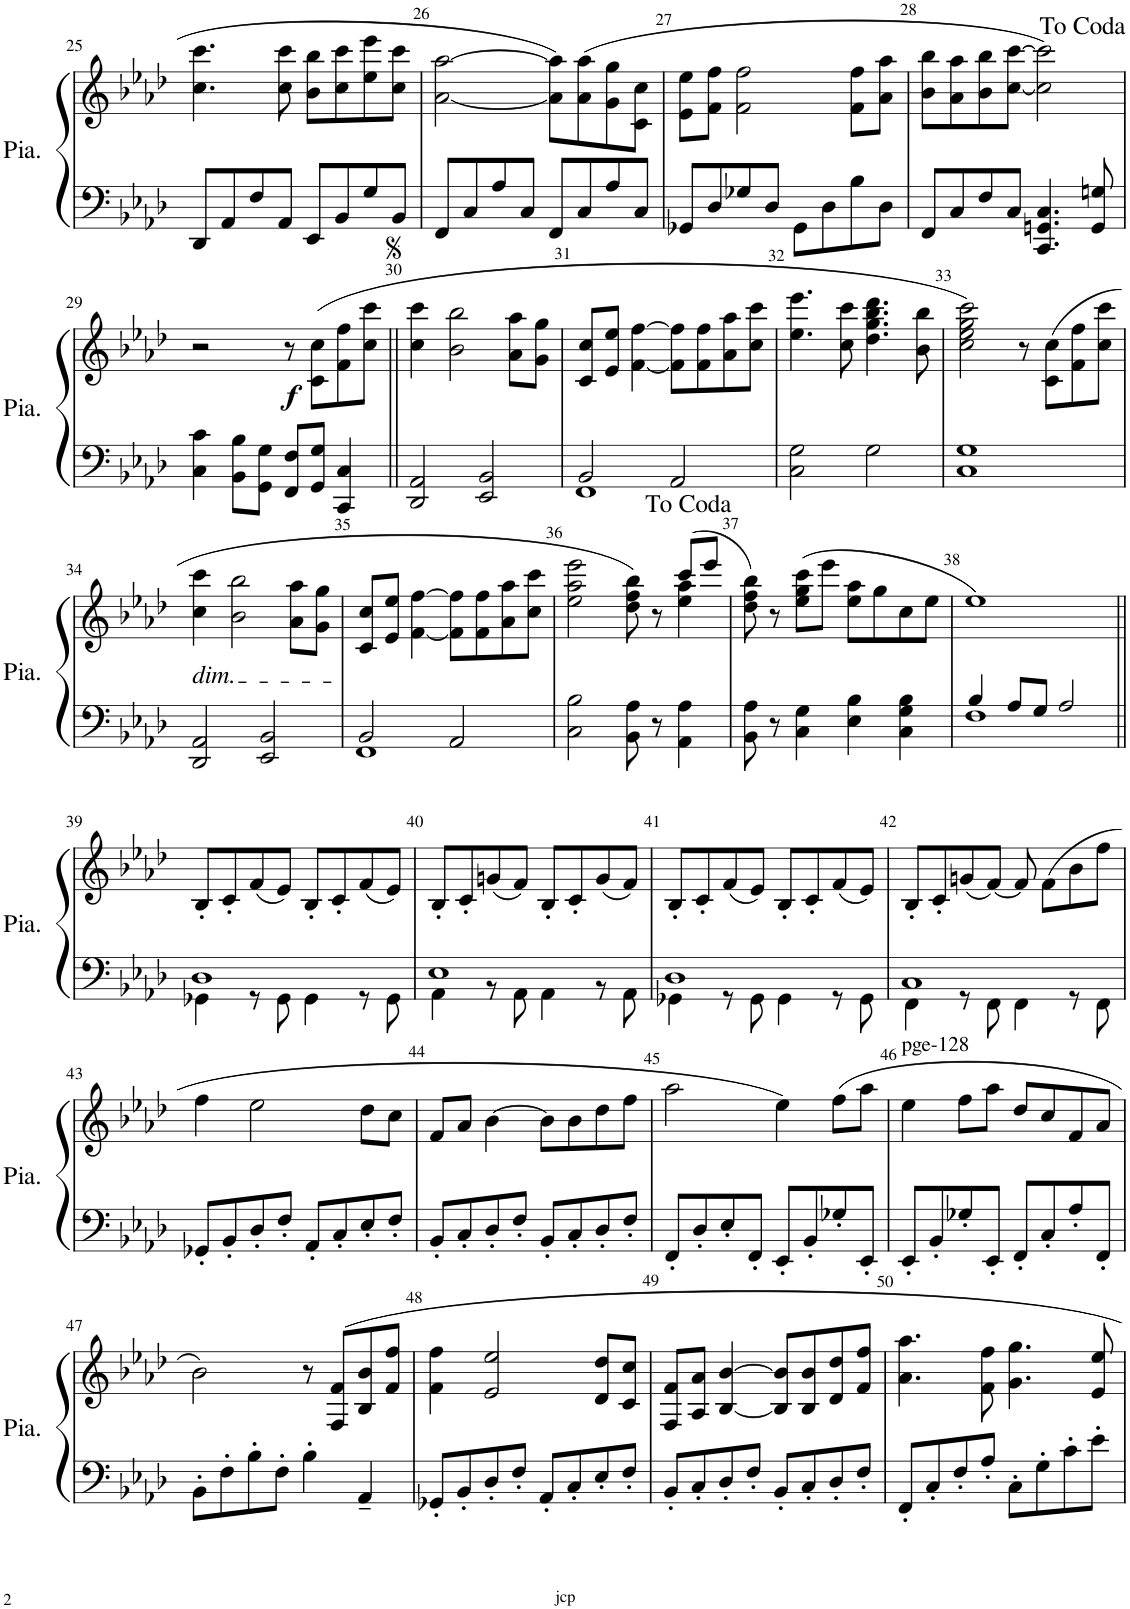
**kern	**kern	**dynam
*part1	*part1	*part1
*staff2	*staff1	*staff1/2
*I"Piano	*	*
*I'Pia.	*	*
!!LO:PB:g=z
*clefF4	*clefG2	*
*k[b-e-a-d-]	*k[b-e-a-d-]	*
*M4/4	*M4/4	*
*met(c)	*met(c)	*
=25	=25	=25
8DD-/L	4.cc\ 4.ccc\	.
8AA-/	.	.
8F/	.	.
8AA-/J	8cc\ 8ccc\	.
8EE-/L	8b-\ 8bb-\L	.
8BB-/	8cc\ 8ccc\	.
8G/	8ee-\ 8eee-\	.
8BB-/J	8cc\ 8ccc\J	.
=26	=26	=26
8FF/L	[2a-\ [2aa-\	.
8C/	.	.
8A-/	.	.
8C/J	.	.
8FF/L	8a-\] 8aa-\]L	.
8C/	(8a-\ 8aa-\	.
8A-/	8g\ 8gg\	.
8C/J	8c\ 8cc\J	.
=27	=27	=27
8GG-X/L	8e-\ 8ee-\L	.
8D-/	8f\ 8ff\J	.
8G-X/	2f\ 2ff\	.
8D-/J	.	.
8GG-\L	.	.
8D-\	.	.
8B-\	8f\ 8ff\L	.
8D-\J	8a-\ 8aa-\J	.
=28	=28	=28
8FF/L	8b-\ 8bb-\L	.
8C/	8a-\ 8aa-\	.
8F/	8b-\ 8bb-\	.
8C/J	[8cc\ [8ccc\J	.
4.CC/ 4.GGn/ 4.C/	2cc\] 2ccc\])	.
8GG/ 8Gn/	.	.
!!LO:LB:g=z
=29	=29	=29
4C\ 4c\	2r	.
8BB-\ 8B-\L	.	.
8GG\ 8G\J	.	.
!	!	!LO:DY:b
8FF/ 8F/L	8r	f
8GG/ 8G/J	(8c\ 8cc\L	.
4CC/ 4C/	8f\ 8ff\	.
.	8cc\ 8ccc\J	.
=30||	=30||	=30||
2DD-/ 2AA-/	4cc\ 4ccc\	.
.	2b-\ 2bb-\	.
2EE-/ 2BB-/	.	.
.	8a-\ 8aa-\L	.
.	8g\ 8gg\J	.
=31	=31	=31
*^	*	*
2BB-/	1FF	8c/ 8cc/L	.
.	.	8e-/ 8ee-/J	.
.	.	[4f\ [4ff\	.
2AA-/	.	8f\] 8ff\]L	.
.	.	8f\ 8ff\	.
.	.	8a-\ 8aa-\	.
.	.	8cc\ 8ccc\J	.
*v	*v	*	*
=32	=32	=32
2C\ 2G\	4.ee-\ 4.eee-\	.
.	8cc\ 8ccc\	.
2G\	4.dd-\ 4.gg\ 4.bb-\ 4.ddd-\	.
.	8b-\ 8bb-\	.
=33	=33	=33
1C 1G	2cc\ 2ee-\ 2gg\ 2ccc\)	.
.	8r	.
.	(8c\ 8cc\L	.
.	8f\ 8ff\	.
.	8cc\ 8ccc\J	.
!!LO:LB:g=z
=34	=34	=34
!	!LO:TX:b:i:t=dim.	!
2DD-/ 2AA-/	4cc\ 4ccc\	.
.	2b-\ 2bb-\	.
2EE-/ 2BB-/	.	.
.	8a-\ 8aa-\L	.
.	8g\ 8gg\J	.
=35	=35	=35
*^	*	*
2BB-/	1FF	8c/ 8cc/L	.
.	.	8e-/ 8ee-/J	.
.	.	[4f\ [4ff\	.
2AA-/	.	8f\] 8ff\]L	.
.	.	8f\ 8ff\	.
.	.	8a-\ 8aa-\	.
.	.	8cc\ 8ccc\J	.
*v	*v	*	*
=36	=36	=36
*	*^	*
2C\ 2B-\	2ee-\ 2aa-\ 2eee-\	2.ryy	.
8BB-\ 8A-\	8dd-\ 8ff\ 8bb-\)	.	.
8r	8r	.	.
4AA-\ 4A-\	(8ccc/L	4ee-\ 4aa-\	.
.	8eee-/J	.	.
*	*v	*v	*
=37	=37	=37
8BB-\ 8A-\	8dd-\ 8ff\ 8bb-\)	.
8r	8r	.
4C\ 4G\	(8ee-\ 8gg\ 8ccc\L	.
.	8eee-\J	.
4E-\ 4B-\	8ee-\ 8aa-\L	.
.	8gg\	.
4C\ 4G\ 4B-\	8cc\	.
.	8ee-\J	.
=38	=38	=38
*^	*	*
4B-/	1F	1ee-)	.
8A-/L	.	.	.
8G/J	.	.	.
2A-/	.	.	.
!!LO:LB:g=z
=39||	=39||	=39||	=39||
1D-	4GG-X\	8B-'/L	.
.	.	8c'/	.
.	8r	(8f/	.
.	8GG-\	8e-/J)	.
.	4GG-\	8B-'/L	.
.	.	8c'/	.
.	8r	(8f/	.
.	8GG-\	8e-/J)	.
=40	=40	=40	=40
1E-	4AA-\	8B-'/L	.
.	.	8c'/	.
.	8r	(8gn/	.
.	8AA-\	8f/J)	.
.	4AA-\	8B-'/L	.
.	.	8c'/	.
.	8r	(8g/	.
.	8AA-\	8f/J)	.
=41	=41	=41	=41
1D-	4GG-X\	8B-'/L	.
.	.	8c'/	.
.	8r	(8f/	.
.	8GG-\	8e-/J)	.
.	4GG-\	8B-'/L	.
.	.	8c'/	.
.	8r	(8f/	.
.	8GG-\	8e-/J)	.
=42	=42	=42	=42
1C	4FF\	8B-'/L	.
.	.	8c'/	.
.	8r	(8gn/	.
.	8FF\	[8f/J)	.
.	4FF\	8f/]	.
.	.	(8f\L	.
.	8r	8b-\	.
.	8FF\	8ff\J	.
*v	*v	*	*
!!LO:LB:g=z
=43	=43	=43
8GG-X'/L	4ff\	.
8BB-'/	.	.
8D-'/	2ee-\	.
8F'/J	.	.
8AA-'/L	.	.
8C'/	.	.
8E-'/	8dd-\L	.
8F'/J	8cc\J	.
=44	=44	=44
8BB-'/L	8f/L	.
8C'/	8a-/J	.
8D-'/	[4b-\	.
8F'/J	.	.
8BB-'/L	8b-\L]	.
8C'/	8b-\	.
8D-'/	8dd-\	.
8F'/J	8ff\J	.
=45	=45	=45
8FF'/L	2aa-\	.
8D-'/	.	.
8E-'/	.	.
8FF'/J	.	.
8EE-'/L	4ee-\)	.
8BB-'/	.	.
8G-X'/	(8ff\L	.
8EE-'/J	8aa-\J	.
=46	=46	=46
!	!LO:TX:a:t=pge-128	!
8EE-'/L	4ee-\	.
8BB-'/	.	.
8G-X'/	8ff\L	.
8EE-'/J	8aa-\J	.
8FF'/L	8dd-/L	.
8C'/	8cc/	.
8A-'/	8f/	.
8FF'/J	8a-/J	.
!!LO:LB:g=z
=47	=47	=47
8BB-'\L	2b-\)	.
8F'\	.	.
8B-'\	.	.
8F'\J	.	.
4B-'\	8r	.
.	8F/ 8f/L	.
4AA-~/	8B-/ 8b-/	.
.	8f/ 8ff/J	.
=48	=48	=48
8GG-X'/L	4f\ 4ff\	.
8BB-'/	.	.
8D-'/	2e-/ 2ee-/	.
8F'/J	.	.
8AA-'/L	.	.
8C'/	.	.
8E-'/	8d-/ 8dd-/L	.
8F'/J	8c/ 8cc/J	.
=49	=49	=49
8BB-'/L	8F/ 8f/L	.
8C'/	8A-/ 8a-/J	.
8D-'/	[4B-/ [4b-/	.
8F'/J	.	.
8BB-'/L	8B-/] 8b-/]L	.
8C'/	8B-/ 8b-/	.
8D-'/	8d-/ 8dd-/	.
8F'/J	8f/ 8ff/J	.
=50	=50	=50
8FF'/L	4.a-\ 4.aa-\	.
8C'/	.	.
8F'/	.	.
8A-'/J	8f\ 8ff\	.
8C'\L	4.g\ 4.gg\	.
8G'\	.	.
8c'\	.	.
8e-'\J	8e-/ 8ee-/	.
=	=	=
*-	*-	*-
